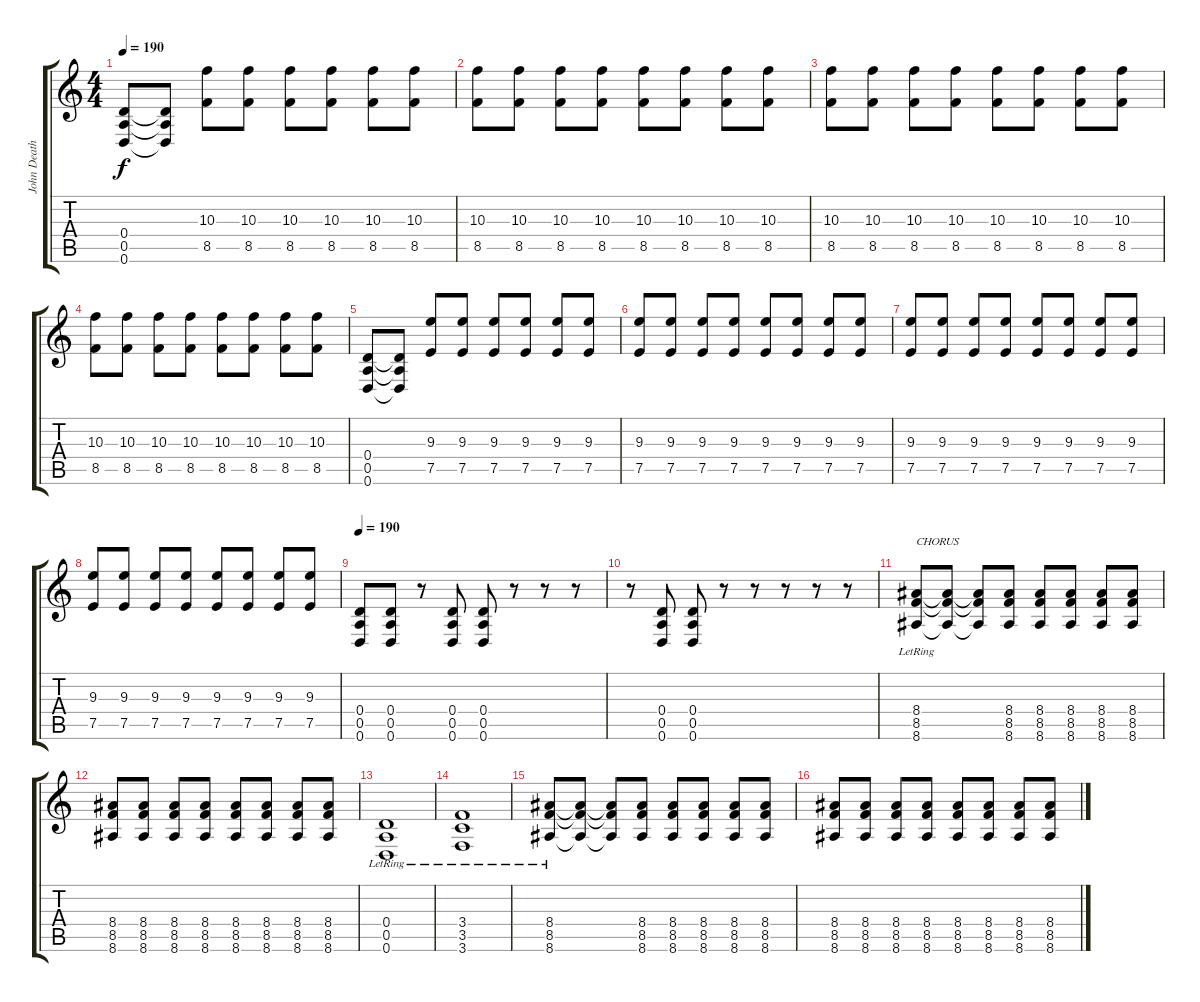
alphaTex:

\track ("John Death" "John Death") {instrument overdrivenguitar}
\staff {score tabs}
\tuning (E4 B3 G3 D3 A2 D2) {hide}
\ts (4 4)
\tempo 190
\clef g2
\ks c
(0.4 0.5 0.6).8{dy f} (0.4{t} 0.5{t} 0.6{t}).8 (10.3 8.5).8 (10.3 8.5).8 (10.3 8.5).8 (10.3 8.5).8 (10.3 8.5).8 (10.3 8.5).8 |
(10.3 8.5).8 (10.3 8.5).8 (10.3 8.5).8 (10.3 8.5).8 (10.3 8.5).8 (10.3 8.5).8 (10.3 8.5).8 (10.3 8.5).8 |
(10.3 8.5).8 (10.3 8.5).8 (10.3 8.5).8 (10.3 8.5).8 (10.3 8.5).8 (10.3 8.5).8 (10.3 8.5).8 (10.3 8.5).8 |
(10.3 8.5).8 (10.3 8.5).8 (10.3 8.5).8 (10.3 8.5).8 (10.3 8.5).8 (10.3 8.5).8 (10.3 8.5).8 (10.3 8.5).8 |
(0.4 0.5 0.6).8 (0.4{t} 0.5{t} 0.6{t}).8 (9.3 7.5).8 (9.3 7.5).8 (9.3 7.5).8 (9.3 7.5).8 (9.3 7.5).8 (9.3 7.5).8 |
(9.3 7.5).8 (9.3 7.5).8 (9.3 7.5).8 (9.3 7.5).8 (9.3 7.5).8 (9.3 7.5).8 (9.3 7.5).8 (9.3 7.5).8 |
(9.3 7.5).8 (9.3 7.5).8 (9.3 7.5).8 (9.3 7.5).8 (9.3 7.5).8 (9.3 7.5).8 (9.3 7.5).8 (9.3 7.5).8 |
(9.3 7.5).8 (9.3 7.5).8 (9.3 7.5).8 (9.3 7.5).8 (9.3 7.5).8 (9.3 7.5).8 (9.3 7.5).8 (9.3 7.5).8 |
\tempo 190
(0.4 0.5 0.6).8 (0.4 0.5 0.6).8 r.8 (0.4 0.5 0.6).8 (0.4 0.5 0.6).8 r.8 r.8 r.8 |
r.8 (0.4 0.5 0.6).8 (0.4 0.5 0.6).8 r.8 r.8 r.8 r.8 r.8 |
(8.4{lr} 8.5 8.6).8{txt "CHORUS"} (8.4{t} 8.5{t} 8.6{t}).8 (8.4{t} 8.5{t} 8.6{t}).8 (8.4 8.5 8.6).8 (8.4 8.5 8.6).8 (8.4 8.5 8.6).8 (8.4 8.5 8.6).8 (8.4 8.5 8.6).8 |
(8.4 8.5 8.6).8 (8.4 8.5 8.6).8 (8.4 8.5 8.6).8 (8.4 8.5 8.6).8 (8.4 8.5 8.6).8 (8.4 8.5 8.6).8 (8.4 8.5 8.6).8 (8.4 8.5 8.6).8 |
(0.4{lr} 0.5{lr} 0.6{lr}).1 |
(3.4{lr} 3.5{lr} 3.6{lr}).1 |
(8.4{lr} 8.5 8.6).8 (8.4{t} 8.5{t} 8.6{t}).8 (8.4{t} 8.5{t} 8.6{t}).8 (8.4 8.5 8.6).8 (8.4 8.5 8.6).8 (8.4 8.5 8.6).8 (8.4 8.5 8.6).8 (8.4 8.5 8.6).8 |
(8.4 8.5 8.6).8 (8.4 8.5 8.6).8 (8.4 8.5 8.6).8 (8.4 8.5 8.6).8 (8.4 8.5 8.6).8 (8.4 8.5 8.6).8 (8.4 8.5 8.6).8 (8.4 8.5 8.6).8
